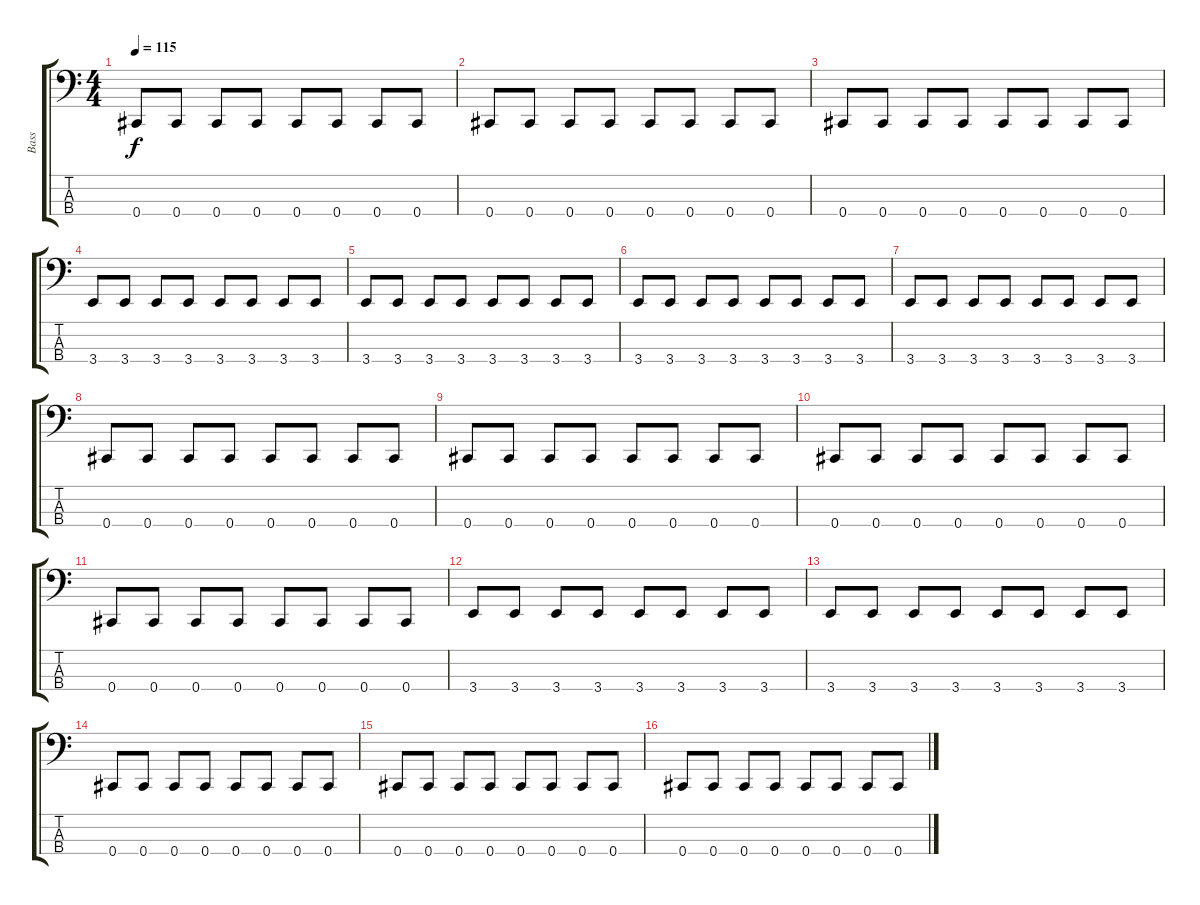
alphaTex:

\track ("Bass" "Bass") {instrument electricbassfinger}
\staff {score tabs}
\tuning (E2 B1 Gb1 Db1) {hide}
\ts (4 4)
\tempo 115
\clef f4
\ks c
0.4.8{dy f} 0.4.8 0.4.8 0.4.8 0.4.8 0.4.8 0.4.8 0.4.8 |
0.4.8 0.4.8 0.4.8 0.4.8 0.4.8 0.4.8 0.4.8 0.4.8 |
0.4.8 0.4.8 0.4.8 0.4.8 0.4.8 0.4.8 0.4.8 0.4.8 |
3.4.8 3.4.8 3.4.8 3.4.8 3.4.8 3.4.8 3.4.8 3.4.8 |
3.4.8 3.4.8 3.4.8 3.4.8 3.4.8 3.4.8 3.4.8 3.4.8 |
3.4.8 3.4.8 3.4.8 3.4.8 3.4.8 3.4.8 3.4.8 3.4.8 |
3.4.8 3.4.8 3.4.8 3.4.8 3.4.8 3.4.8 3.4.8 3.4.8 |
0.4.8 0.4.8 0.4.8 0.4.8 0.4.8 0.4.8 0.4.8 0.4.8 |
0.4.8 0.4.8 0.4.8 0.4.8 0.4.8 0.4.8 0.4.8 0.4.8 |
0.4.8 0.4.8 0.4.8 0.4.8 0.4.8 0.4.8 0.4.8 0.4.8 |
0.4.8 0.4.8 0.4.8 0.4.8 0.4.8 0.4.8 0.4.8 0.4.8 |
3.4.8 3.4.8 3.4.8 3.4.8 3.4.8 3.4.8 3.4.8 3.4.8 |
3.4.8 3.4.8 3.4.8 3.4.8 3.4.8 3.4.8 3.4.8 3.4.8 |
0.4.8 0.4.8 0.4.8 0.4.8 0.4.8 0.4.8 0.4.8 0.4.8 |
0.4.8 0.4.8 0.4.8 0.4.8 0.4.8 0.4.8 0.4.8 0.4.8 |
0.4.8 0.4.8 0.4.8 0.4.8 0.4.8 0.4.8 0.4.8 0.4.8
